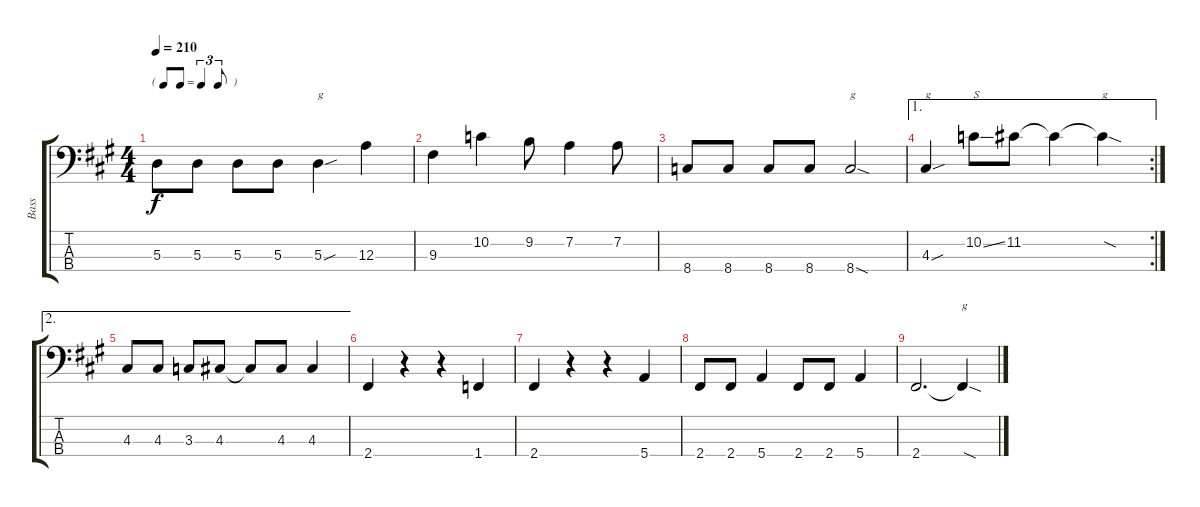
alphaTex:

\track ("Bass" "Bass") {instrument electricbasspick}
\staff {score tabs}
\tuning (G2 D2 A1 E1) {hide}
\ts (4 4)
\tf triplet8th
\tempo 210
\clef f4
\ks a
5.3.8{dy f} 5.3.8 5.3.8 5.3.8 5.3{sou}.4{txt "g"} 12.3.4 |
9.3.4 10.2.4 9.2.8 7.2.4 7.2.8 |
8.4.8 8.4.8 8.4.8 8.4.8 8.4{sod}.2{txt "g"} |
\ae 1
\rc 2
4.3{sou}.4{txt "g"} 10.2{ss}.8{txt "S"} 11.2.8 11.2{t}.4 11.2{sod t}.4{txt "g"} |
\ae 2
4.3.8 4.3.8 3.3.8 4.3.8 4.3{t}.8 4.3.8 4.3.4 |
2.4.4 r.4 r.4 1.4.4 |
2.4.4 r.4 r.4 5.4.4 |
2.4.8 2.4.8 5.4.4 2.4.8 2.4.8 5.4.4 |
2.4.2{d} 2.4{sod t}.4{txt "g"}
